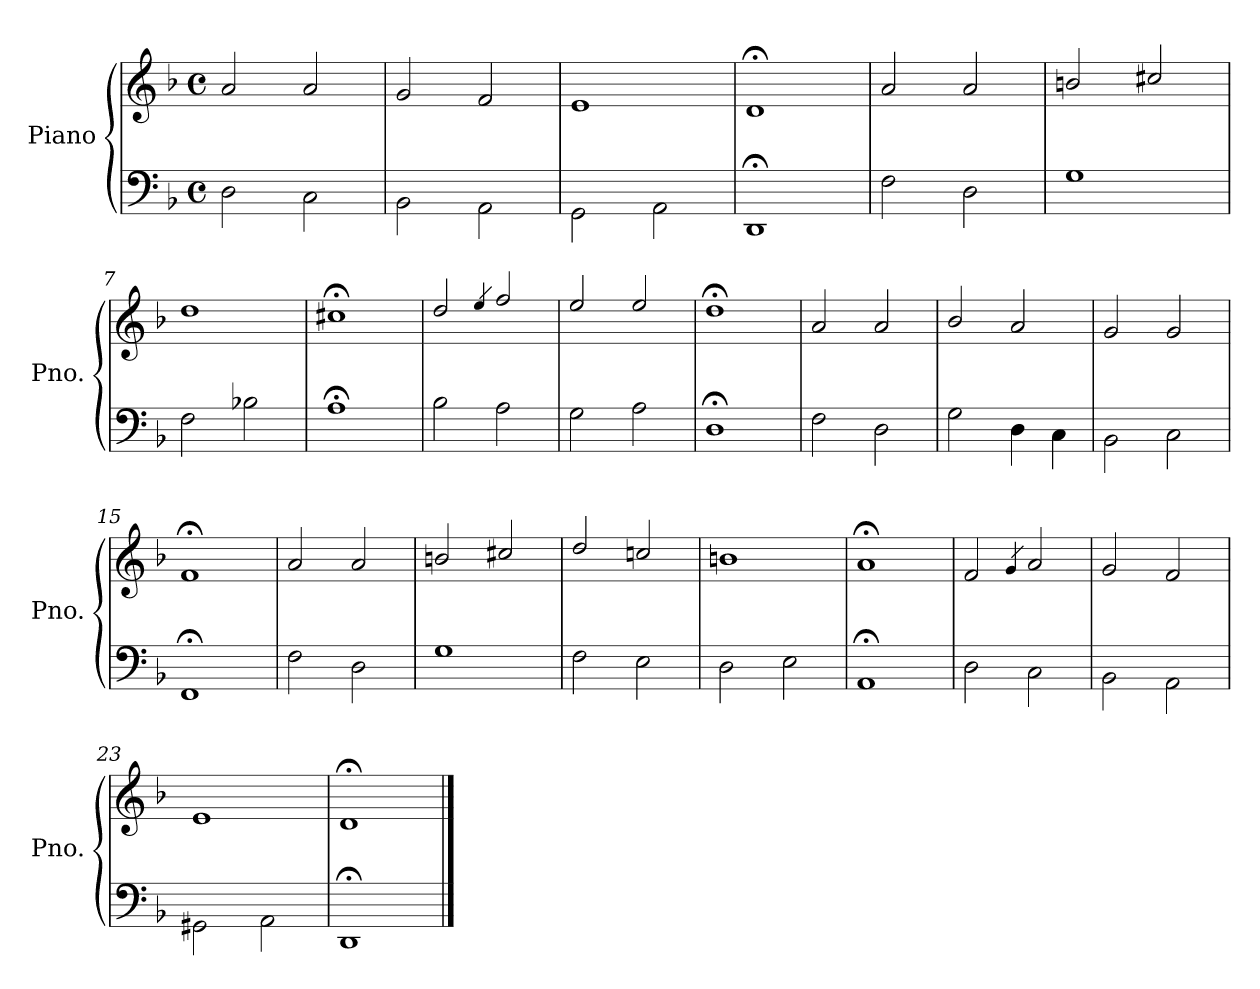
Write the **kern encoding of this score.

**kern	**kern
*part1	*part1
*staff2	*staff1
*I"Piano	*
*I'Pno.	*
*clefF4	*clefG2
*k[b-]	*k[b-]
*F:	*F:
*M4/4	*M4/4
*met(c)	*met(c)
=1	=1
2D\	2a/
2C\	2a/
=2	=2
2BB-\	2g/
2AA\	2f/
=3	=3
2GG\	1e
2AA\	.
=4	=4
1DD;	1d;<
=5	=5
2F\	2a/
2D\	2a/
=6	=6
1G	2bn/
.	2cc#X/
=7	=7
2F\	1dd
2B-X\	.
=8	=8
1A;	1cc#X;<
!!LO:LB:g=z
=9	=9
2B-\	2dd/
.	4qee/
2A\	2ff/
=10	=10
2G\	2ee/
2A\	2ee/
=11	=11
1D;	1dd;<
=12	=12
2F\	2a/
2D\	2a/
=13	=13
2G\	2b-/
4D\	2a/
4C\	.
=14	=14
2BB-\	2g/
2C\	2g/
=15	=15
1FF;	1f;<
!!LO:PB:g=z
=16	=16
2F\	2a/
2D\	2a/
=17	=17
1G	2bn/
.	2cc#X/
=18	=18
2F\	2dd/
2E\	2ccn/
=19	=19
2D\	1bn
2E\	.
=20	=20
1AA;	1a;<
=21	=21
2D\	2f/
.	4qg/
2C\	2a/
=22	=22
2BB-\	2g/
2AA\	2f/
=23	=23
2GG#X\	1e
2AA\	.
=24	=24
1DD;	1d;<
==	==
*-	*-
